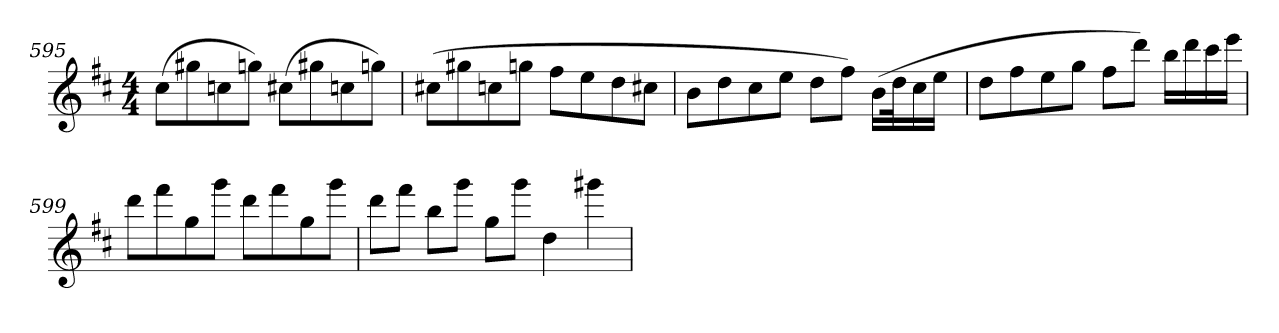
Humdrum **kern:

**kern
*part1
*staff1
*clefG2
*k[f#c#]
*M4/4
=595
(>8cc#\L
8gg#X\
8ccn\
8ggn\J)
(>8cc#X\L
8gg#X\
8ccn\
8ggn\J)
=596
(>8cc#X\L
8gg#X\
8ccn\
8ggn\J
8ff#\L
8ee\
8dd\
8cc#X\J
=597
8b\L
8dd\
8cc#\
8ee\J
8dd\L
8ff#\J)
(>16b\LL
32dd\K
16cc#\
16ee\JJ
32ryy
=598
8dd\L
8ff#\
8ee\
8gg\J
8ff#\L
8ddd\J)
16bb\LL
16ddd\
16ccc#\
16eee\JJ
=599
8ddd\L
8fff#\
8gg\
8ggg\J
8ddd\L
8fff#\
8gg\
8ggg\J
=600
8ddd\L
8fff#\J
8bb\L
8ggg\J
8gg\L
8ggg\J
4dd\
4ggg#X\
=
*-
